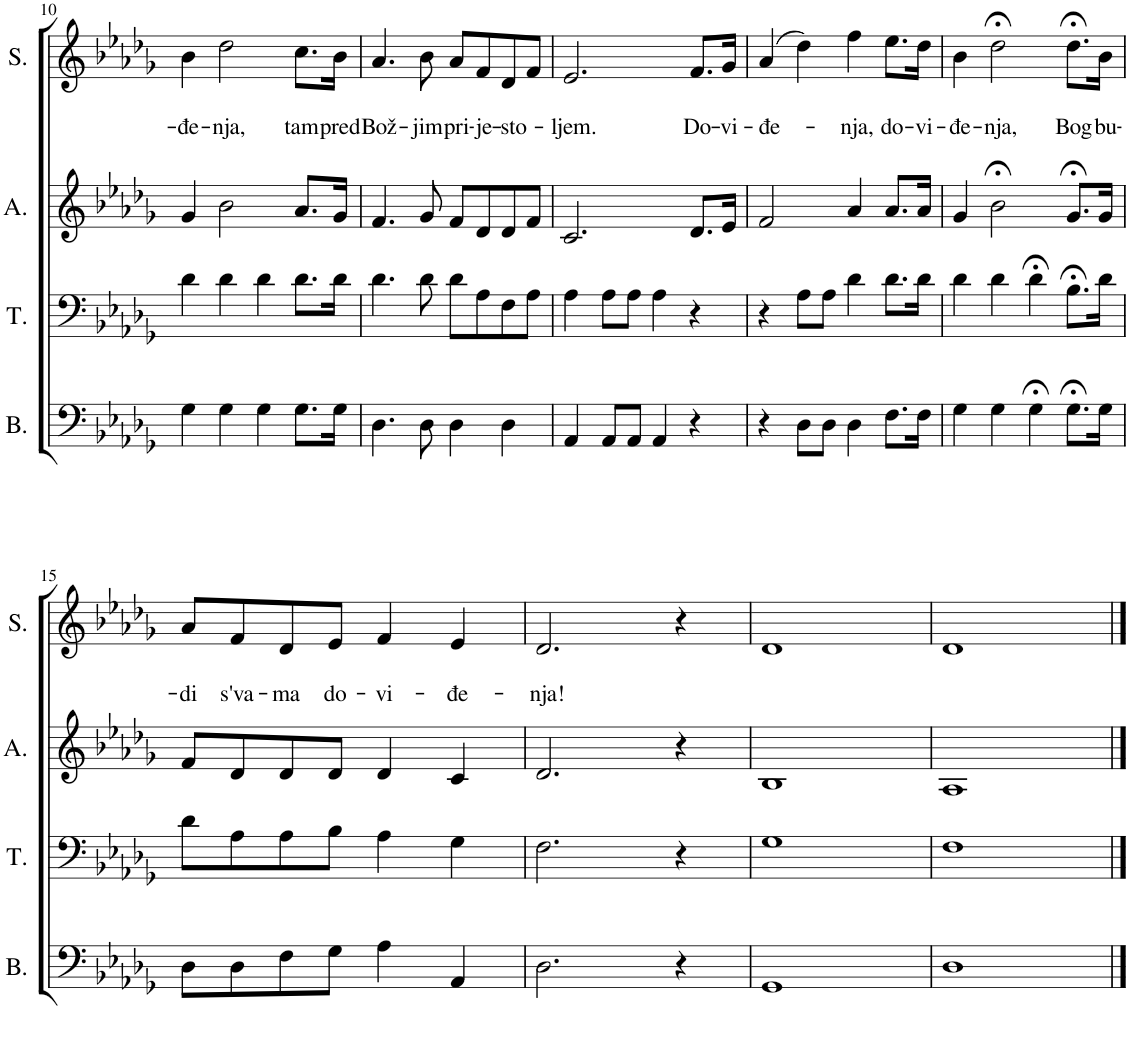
**kern	**kern	**kern	**kern	**text	**text
*part4	*part3	*part2	*part1	*part1	*part1
*staff4	*staff3	*staff2	*staff1	*staff1	*staff1
*I"Bass	*I"Tenor	*I"Alto	*I"Soprano	*	*
*I'B.	*I'T.	*I'A.	*I'S.	*	*
!!LO:PB:g=z
*clefF4	*clefF4	*clefG2	*clefG2	*	*
*k[b-e-a-d-g-]	*k[b-e-a-d-g-]	*k[b-e-a-d-g-]	*k[b-e-a-d-g-]	*	*
*M4/4	*M4/4	*M4/4	*M4/4	*	*
*met(c)	*met(c)	*met(c)	*met(c)	*	*
=10	=10	=10	=10	=10	=10
!	!	!	!	!	!LO:LY:b
4G-\	4d-\	4g-/	4b-\	.	-đe-
!	!	!	!	!	!LO:LY:b
4G-\	4d-\	2b-\	2dd-\	.	-nja,
4G-\	4d-\	.	.	.	.
!	!	!	!	!	!LO:LY:b
8.G-\L	8.d-\L	8.a-/L	8.cc\L	.	tam
!	!	!	!	!	!LO:LY:b
16G-\Jk	16d-\Jk	16g-/Jk	16b-\Jk	.	pred
=11	=11	=11	=11	=11	=11
!	!	!	!	!	!LO:LY:b
4.D-\	4.d-\	4.f/	4.a-/	.	Bož-
!	!	!	!	!	!LO:LY:b
8D-\	8d-\	8g-/	8b-\	.	-jim
!	!	!	!	!	!LO:LY:b
4D-\	8d-\L	8f/L	8a-/L	.	pri-
!	!	!	!	!	!LO:LY:b
.	8A-\	8d-/	8f/	.	-je-
!	!	!	!	!	!LO:LY:b
4D-\	8F\	8d-/	8d-/	.	-sto-
.	8A-\J	8f/J	8f/J	.	.
=12	=12	=12	=12	=12	=12
!	!	!	!	!	!LO:LY:b
4AA-/	4A-\	2.c/	2.e-/	.	-ljem.
8AA-/L	8A-\L	.	.	.	.
8AA-/J	8A-\J	.	.	.	.
4AA-/	4A-\	.	.	.	.
!	!	!	!	!	!LO:LY:b
4r	4r	8.d-/L	8.f/L	.	Do-
!	!	!	!	!	!LO:LY:b
.	.	16e-/Jk	16g-/Jk	.	-vi-
=13	=13	=13	=13	=13	=13
!	!	!	!	!	!LO:LY:b
4r	4r	2f/	(4a-/	.	-đe-
8D-\L	8A-\L	.	4dd-\)	.	.
8D-\J	8A-\J	.	.	.	.
!	!	!	!	!	!LO:LY:b
4D-\	4d-\	4a-/	4ff\	.	-nja,
!	!	!	!	!	!LO:LY:b
8.F\L	8.d-\L	8.a-/L	8.ee-\L	.	do-
!	!	!	!	!	!LO:LY:b
16F\Jk	16d-\Jk	16a-/Jk	16dd-\Jk	.	-vi-
=14	=14	=14	=14	=14	=14
!	!	!	!	!	!LO:LY:b
4G-\	4d-\	4g-/	4b-\	.	-đe-
!	!	!	!	!	!LO:LY:b
4G-\	4d-\	2b-;<\	2dd-;<\	.	-nja,
4G-;<\	4d-;<\	.	.	.	.
!	!	!	!	!	!LO:LY:b
8.G-;<\L	8.B-;<\L	8.g-;</L	8.dd-;<\L	.	Bog
!	!	!	!	!	!LO:LY:b
16G-\Jk	16d-\Jk	16g-/Jk	16b-\Jk	.	bu-
!!LO:LB:g=z
=15	=15	=15	=15	=15	=15
!	!	!	!	!	!LO:LY:b
8D-\L	8d-\L	8f/L	8a-/L	.	-di
!	!	!	!	!	!LO:LY:b
8D-\	8A-\	8d-/	8f/	.	s'va-
!	!	!	!	!	!LO:LY:b
8F\	8A-\	8d-/	8d-/	.	-ma
!	!	!	!	!	!LO:LY:b
8G-\J	8B-\J	8d-/J	8e-/J	.	do-
!	!	!	!	!	!LO:LY:b
4A-\	4A-\	4d-/	4f/	.	-vi-
!	!	!	!	!	!LO:LY:b
4AA-/	4G-\	4c/	4e-/	.	-đe-
=16	=16	=16	=16	=16	=16
!	!	!	!	!	!LO:LY:b
2.D-\	2.F\	2.d-/	2.d-/	.	-nja!
4r	4r	4r	4r	.	.
=17	=17	=17	=17	=17	=17
1GG-	1G-	1B-	1d-	.	.
=18	=18	=18	=18	=18	=18
1D-	1F	1A-	1d-	.	.
==	==	==	==	==	==
*-	*-	*-	*-	*-	*-
